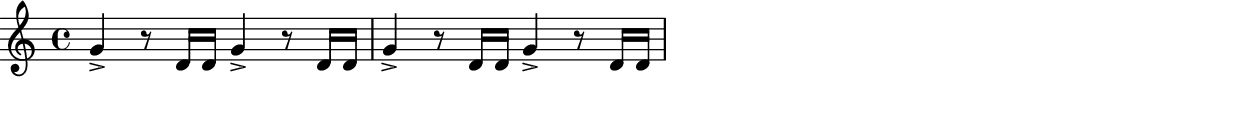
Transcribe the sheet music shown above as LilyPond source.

\include "lilypond-book-preamble.ly"
\paper {
  #(define dump-extents #t)

  indent = 0\mm
  line-width = 210\mm - 2.0 * 0.4\in
  ragged-right = ##t
  force-assignment = #""
  line-width = #(- line-width (* mm  3.000000))
}
\header {
  title = ""
  composer = ""
}
\layout {
}

<<
    \new Staff {   \set Staff.instrumentName = "" \set Staff.shortInstrumentName = "" \clef treble <g'>4-> r8 <d'>16 <d'>16 <g'>4-> r8 <d'>16 <d'>16 <g'>4-> r8 <d'>16 <d'>16 <g'>4-> r8 <d'>16 <d'>16
               }
>>